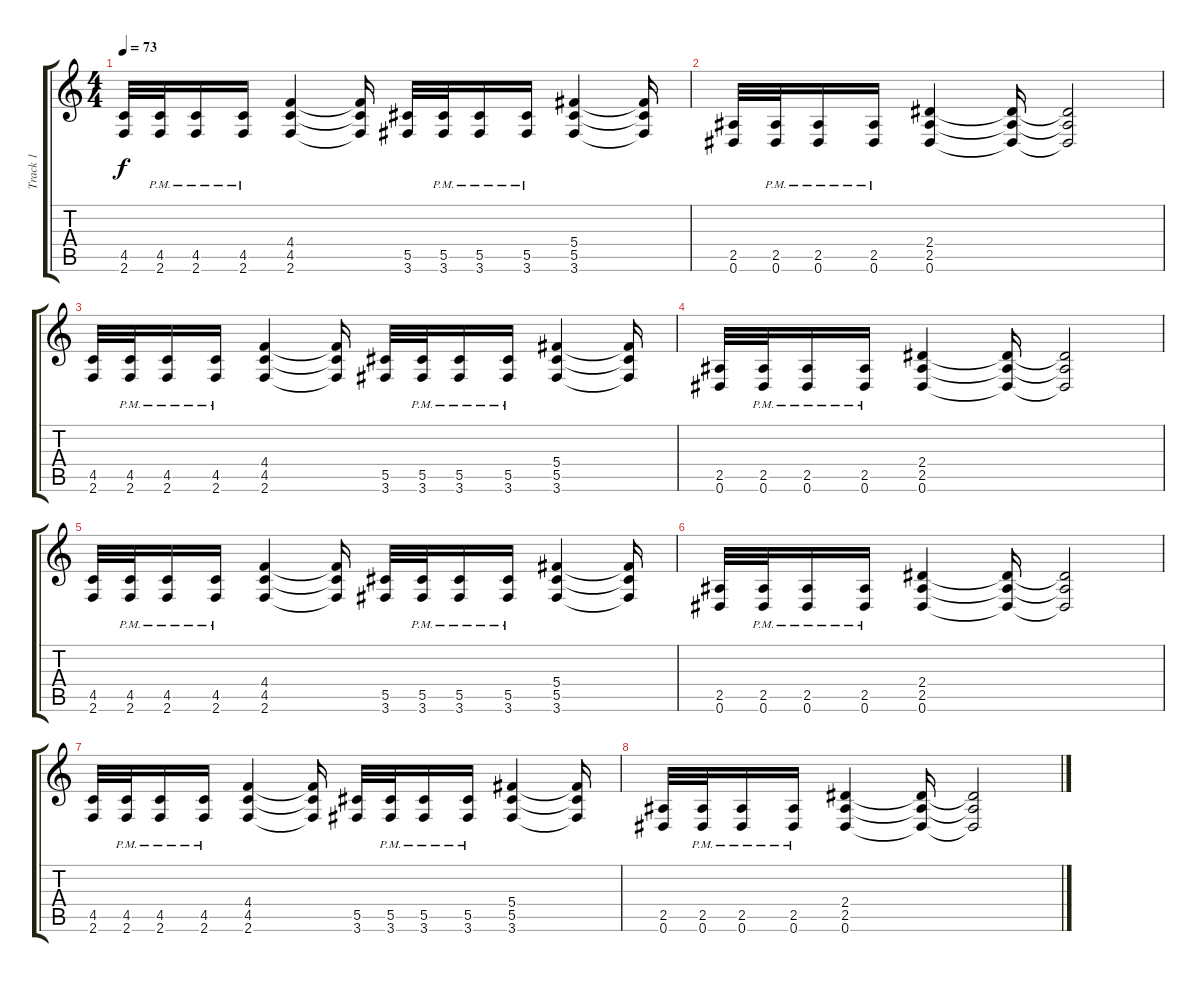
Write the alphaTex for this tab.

\track ("Track 1" "Track 1") {instrument overdrivenguitar}
\staff {score tabs}
\tuning (Eb4 Bb3 Gb3 Db3 Ab2 Eb2) {hide}
\ts (4 4)
\tempo 73
\clef g2
\ks c
(4.5 2.6).32{dy f} (4.5{pm} 2.6{pm}).32 (4.5{pm} 2.6{pm}).16 (4.5{pm} 2.6{pm}).16 (4.4 4.5 2.6).4 (4.4{t} 4.5{t} 2.6{t}).16 (5.5 3.6).32 (5.5{pm} 3.6{pm}).32 (5.5{pm} 3.6{pm}).16 (5.5{pm} 3.6{pm}).16 (5.4 5.5 3.6).4 (5.4{t} 5.5{t} 3.6{t}).16 |
(2.5 0.6).32 (2.5{pm} 0.6{pm}).32 (2.5{pm} 0.6{pm}).16 (2.5{pm} 0.6{pm}).16 (2.4 2.5 0.6).4 (2.4{t} 2.5{t} 0.6{t}).16 (2.4{t} 2.5{t} 0.6{t}).2 |
(4.5 2.6).32 (4.5{pm} 2.6{pm}).32 (4.5{pm} 2.6{pm}).16 (4.5{pm} 2.6{pm}).16 (4.4 4.5 2.6).4 (4.4{t} 4.5{t} 2.6{t}).16 (5.5 3.6).32 (5.5{pm} 3.6{pm}).32 (5.5{pm} 3.6{pm}).16 (5.5{pm} 3.6{pm}).16 (5.4 5.5 3.6).4 (5.4{t} 5.5{t} 3.6{t}).16 |
(2.5 0.6).32 (2.5{pm} 0.6{pm}).32 (2.5{pm} 0.6{pm}).16 (2.5{pm} 0.6{pm}).16 (2.4 2.5 0.6).4 (2.4{t} 2.5{t} 0.6{t}).16 (2.4{t} 2.5{t} 0.6{t}).2 |
(4.5 2.6).32 (4.5{pm} 2.6{pm}).32 (4.5{pm} 2.6{pm}).16 (4.5{pm} 2.6{pm}).16 (4.4 4.5 2.6).4 (4.4{t} 4.5{t} 2.6{t}).16 (5.5 3.6).32 (5.5{pm} 3.6{pm}).32 (5.5{pm} 3.6{pm}).16 (5.5{pm} 3.6{pm}).16 (5.4 5.5 3.6).4 (5.4{t} 5.5{t} 3.6{t}).16 |
(2.5 0.6).32 (2.5{pm} 0.6{pm}).32 (2.5{pm} 0.6{pm}).16 (2.5{pm} 0.6{pm}).16 (2.4 2.5 0.6).4 (2.4{t} 2.5{t} 0.6{t}).16 (2.4{t} 2.5{t} 0.6{t}).2 |
(4.5 2.6).32 (4.5{pm} 2.6{pm}).32 (4.5{pm} 2.6{pm}).16 (4.5{pm} 2.6{pm}).16 (4.4 4.5 2.6).4 (4.4{t} 4.5{t} 2.6{t}).16 (5.5 3.6).32 (5.5{pm} 3.6{pm}).32 (5.5{pm} 3.6{pm}).16 (5.5{pm} 3.6{pm}).16 (5.4 5.5 3.6).4 (5.4{t} 5.5{t} 3.6{t}).16 |
(2.5 0.6).32 (2.5{pm} 0.6{pm}).32 (2.5{pm} 0.6{pm}).16 (2.5{pm} 0.6{pm}).16 (2.4 2.5 0.6).4 (2.4{t} 2.5{t} 0.6{t}).16 (2.4{t} 2.5{t} 0.6{t}).2
